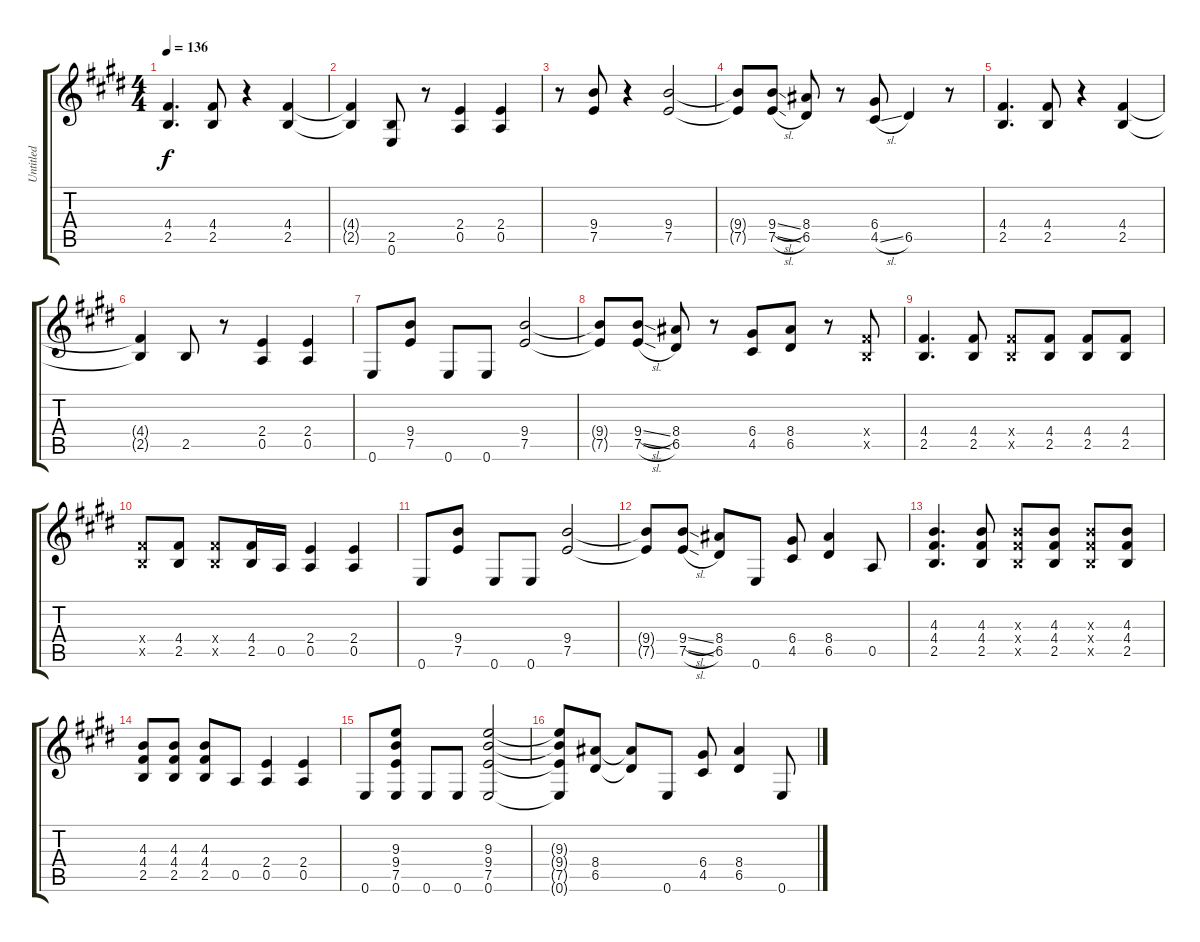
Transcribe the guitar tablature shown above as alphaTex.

\track ("Untitled" "Untitled") {instrument distortionguitar}
\staff {score tabs}
\tuning (E4 B3 G3 D3 A2 E2) {hide}
\ts (4 4)
\tempo 136
\clef g2
\ks c#minor
(4.4 2.5).4{d dy f} (4.4 2.5).8 r.4 (4.4 2.5).4 |
(4.4{t} 2.5{t}).4 (2.5 0.6).8 r.8 (2.4 0.5).4 (2.4 0.5).4 |
\ks e
r.8 (9.4 7.5).8 r.4 (9.4 7.5).2 |
\ks c#minor
(9.4{t} 7.5{t}).8 (9.4{sl} 7.5{sl}).8 (8.4 6.5).8 r.8 (6.4 4.5{sl}).8 6.5.4 r.8 |
(4.4 2.5).4{d} (4.4 2.5).8 r.4 (4.4 2.5).4 |
(4.4{t} 2.5{t}).4 2.5.8 r.8 (2.4 0.5).4 (2.4 0.5).4 |
\ks e
0.6.8 (9.4 7.5).8 0.6.8 0.6.8 (9.4 7.5).2 |
\ks c#minor
(9.4{t} 7.5{t}).8 (9.4{sl} 7.5{sl}).8 (8.4 6.5).8 r.8 (6.4 4.5).8 (8.4 6.5).8 r.8 (4.4{x} 2.5{x}).8 |
(4.4 2.5).4{d} (4.4 2.5).8 (4.4{x} 2.5{x}).8 (4.4 2.5).8 (4.4 2.5).8 (4.4 2.5).8 |
(4.4{x} 2.5{x}).8 (4.4 2.5).8 (4.4{x} 2.5{x}).8 (4.4 2.5).16 0.5.16 (2.4 0.5).4 (2.4 0.5).4 |
\ks e
0.6.8 (9.4 7.5).8 0.6.8 0.6.8 (9.4 7.5).2 |
\ks c#minor
(9.4{t} 7.5{t}).8 (9.4{sl} 7.5{sl}).8 (8.4 6.5).8 0.6.8 (6.4 4.5).8 (8.4 6.5).4 0.5.8 |
(4.3 4.4 2.5).4{d} (4.3 4.4 2.5).8 (4.3{x} 4.4{x} 2.5{x}).8 (4.3 4.4 2.5).8 (4.3{x} 4.4{x} 2.5{x}).8 (4.3 4.4 2.5).8 |
(4.3 4.4 2.5).8 (4.3 4.4 2.5).8 (4.3 4.4 2.5).8 0.5.8 (2.4 0.5).4 (2.4 0.5).4 |
\ks e
0.6.8 (9.3 9.4 7.5 0.6).8 0.6.8 0.6.8 (9.3 9.4 7.5 0.6).2 |
\ks c#minor
(9.3{t} 9.4{t} 7.5{t} 0.6{t}).8 (8.4 6.5).8 (8.4{t} 6.5{t}).8 0.6.8 (6.4 4.5).8 (8.4 6.5).4 0.6.8
